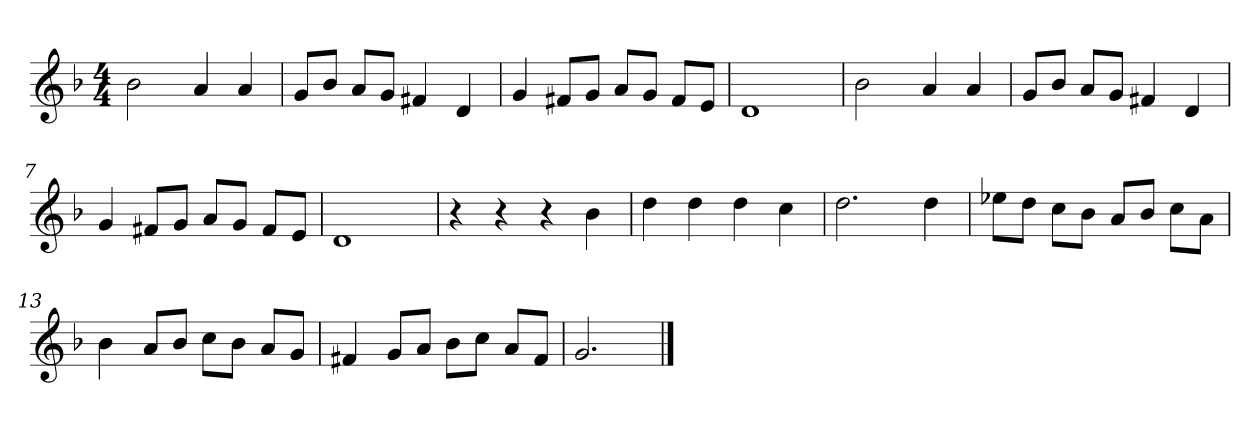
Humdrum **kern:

**kern
*part1
*staff1
*k[b-]
*M4/4
*MM120
=1
2b-
4a
4a
=2
8gL
8b-J
8aL
8gJ
4f#X
4d
=3
4g
8f#XL
8gJ
8aL
8gJ
8f#L
8eJ
=4
1d
=5
2b-
4a
4a
=6
8gL
8b-J
8aL
8gJ
4f#X
4d
=7
4g
8f#XL
8gJ
8aL
8gJ
8f#L
8eJ
=8
1d
=9
4r
4r
4r
4b-
=10
4dd
4dd
4dd
4cc
=11
2.dd
4dd
=12
8ee-XL
8ddJ
8ccL
8b-J
8aL
8b-J
8ccL
8aJ
=13
4b-
8aL
8b-J
8ccL
8b-J
8aL
8gJ
=14
4f#X
8gL
8aJ
8b-L
8ccJ
8aL
8f#J
=15
2.g
==
*-
